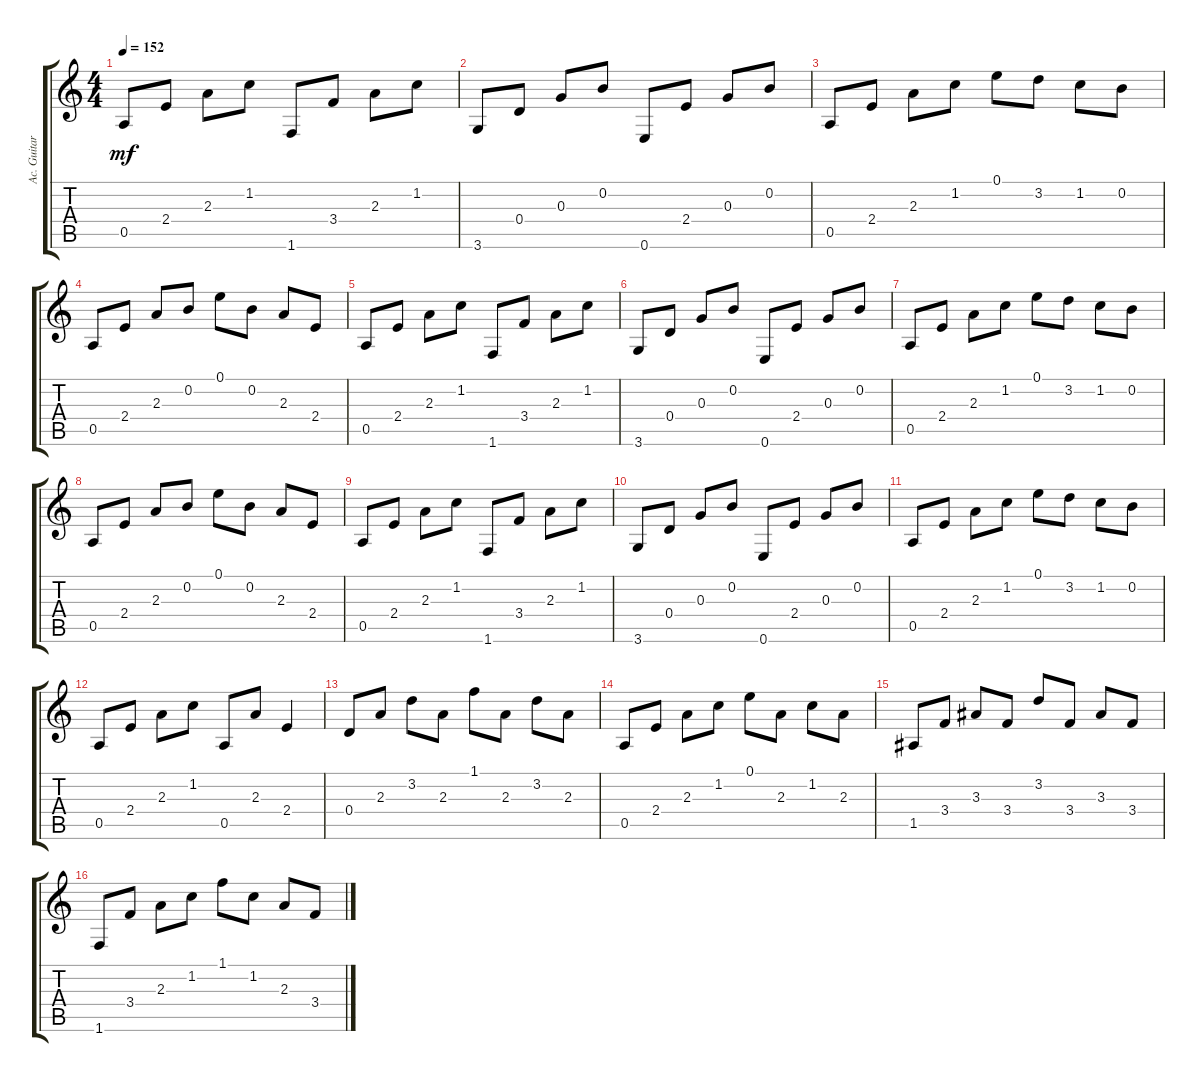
\track ("Ac. Guitar II" "Ac. Guitar") {instrument acousticguitarsteel}
\staff {score tabs}
\tuning (E4 B3 G3 D3 A2 E2) {hide}
\ts (4 4)
\tempo 152
\clef g2
\ks c
0.5.8{dy mf} 2.4.8 2.3.8 1.2.8 1.6.8 3.4.8 2.3.8 1.2.8 |
3.6.8 0.4.8 0.3.8 0.2.8 0.6.8 2.4.8 0.3.8 0.2.8 |
0.5.8 2.4.8 2.3.8 1.2.8 0.1.8 3.2.8 1.2.8 0.2.8 |
0.5.8 2.4.8 2.3.8 0.2.8 0.1.8 0.2.8 2.3.8 2.4.8 |
0.5.8 2.4.8 2.3.8 1.2.8 1.6.8 3.4.8 2.3.8 1.2.8 |
3.6.8 0.4.8 0.3.8 0.2.8 0.6.8 2.4.8 0.3.8 0.2.8 |
0.5.8 2.4.8 2.3.8 1.2.8 0.1.8 3.2.8 1.2.8 0.2.8 |
0.5.8 2.4.8 2.3.8 0.2.8 0.1.8 0.2.8 2.3.8 2.4.8 |
0.5.8 2.4.8 2.3.8 1.2.8 1.6.8 3.4.8 2.3.8 1.2.8 |
3.6.8 0.4.8 0.3.8 0.2.8 0.6.8 2.4.8 0.3.8 0.2.8 |
0.5.8 2.4.8 2.3.8 1.2.8 0.1.8 3.2.8 1.2.8 0.2.8 |
0.5.8 2.4.8 2.3.8 1.2.8 0.5.8 2.3.8 2.4.4 |
0.4.8 2.3.8 3.2.8 2.3.8 1.1.8 2.3.8 3.2.8 2.3.8 |
0.5.8 2.4.8 2.3.8 1.2.8 0.1.8 2.3.8 1.2.8 2.3.8 |
1.5.8 3.4.8 3.3.8 3.4.8 3.2.8 3.4.8 3.3.8 3.4.8 |
1.6.8 3.4.8 2.3.8 1.2.8 1.1.8 1.2.8 2.3.8 3.4.8
